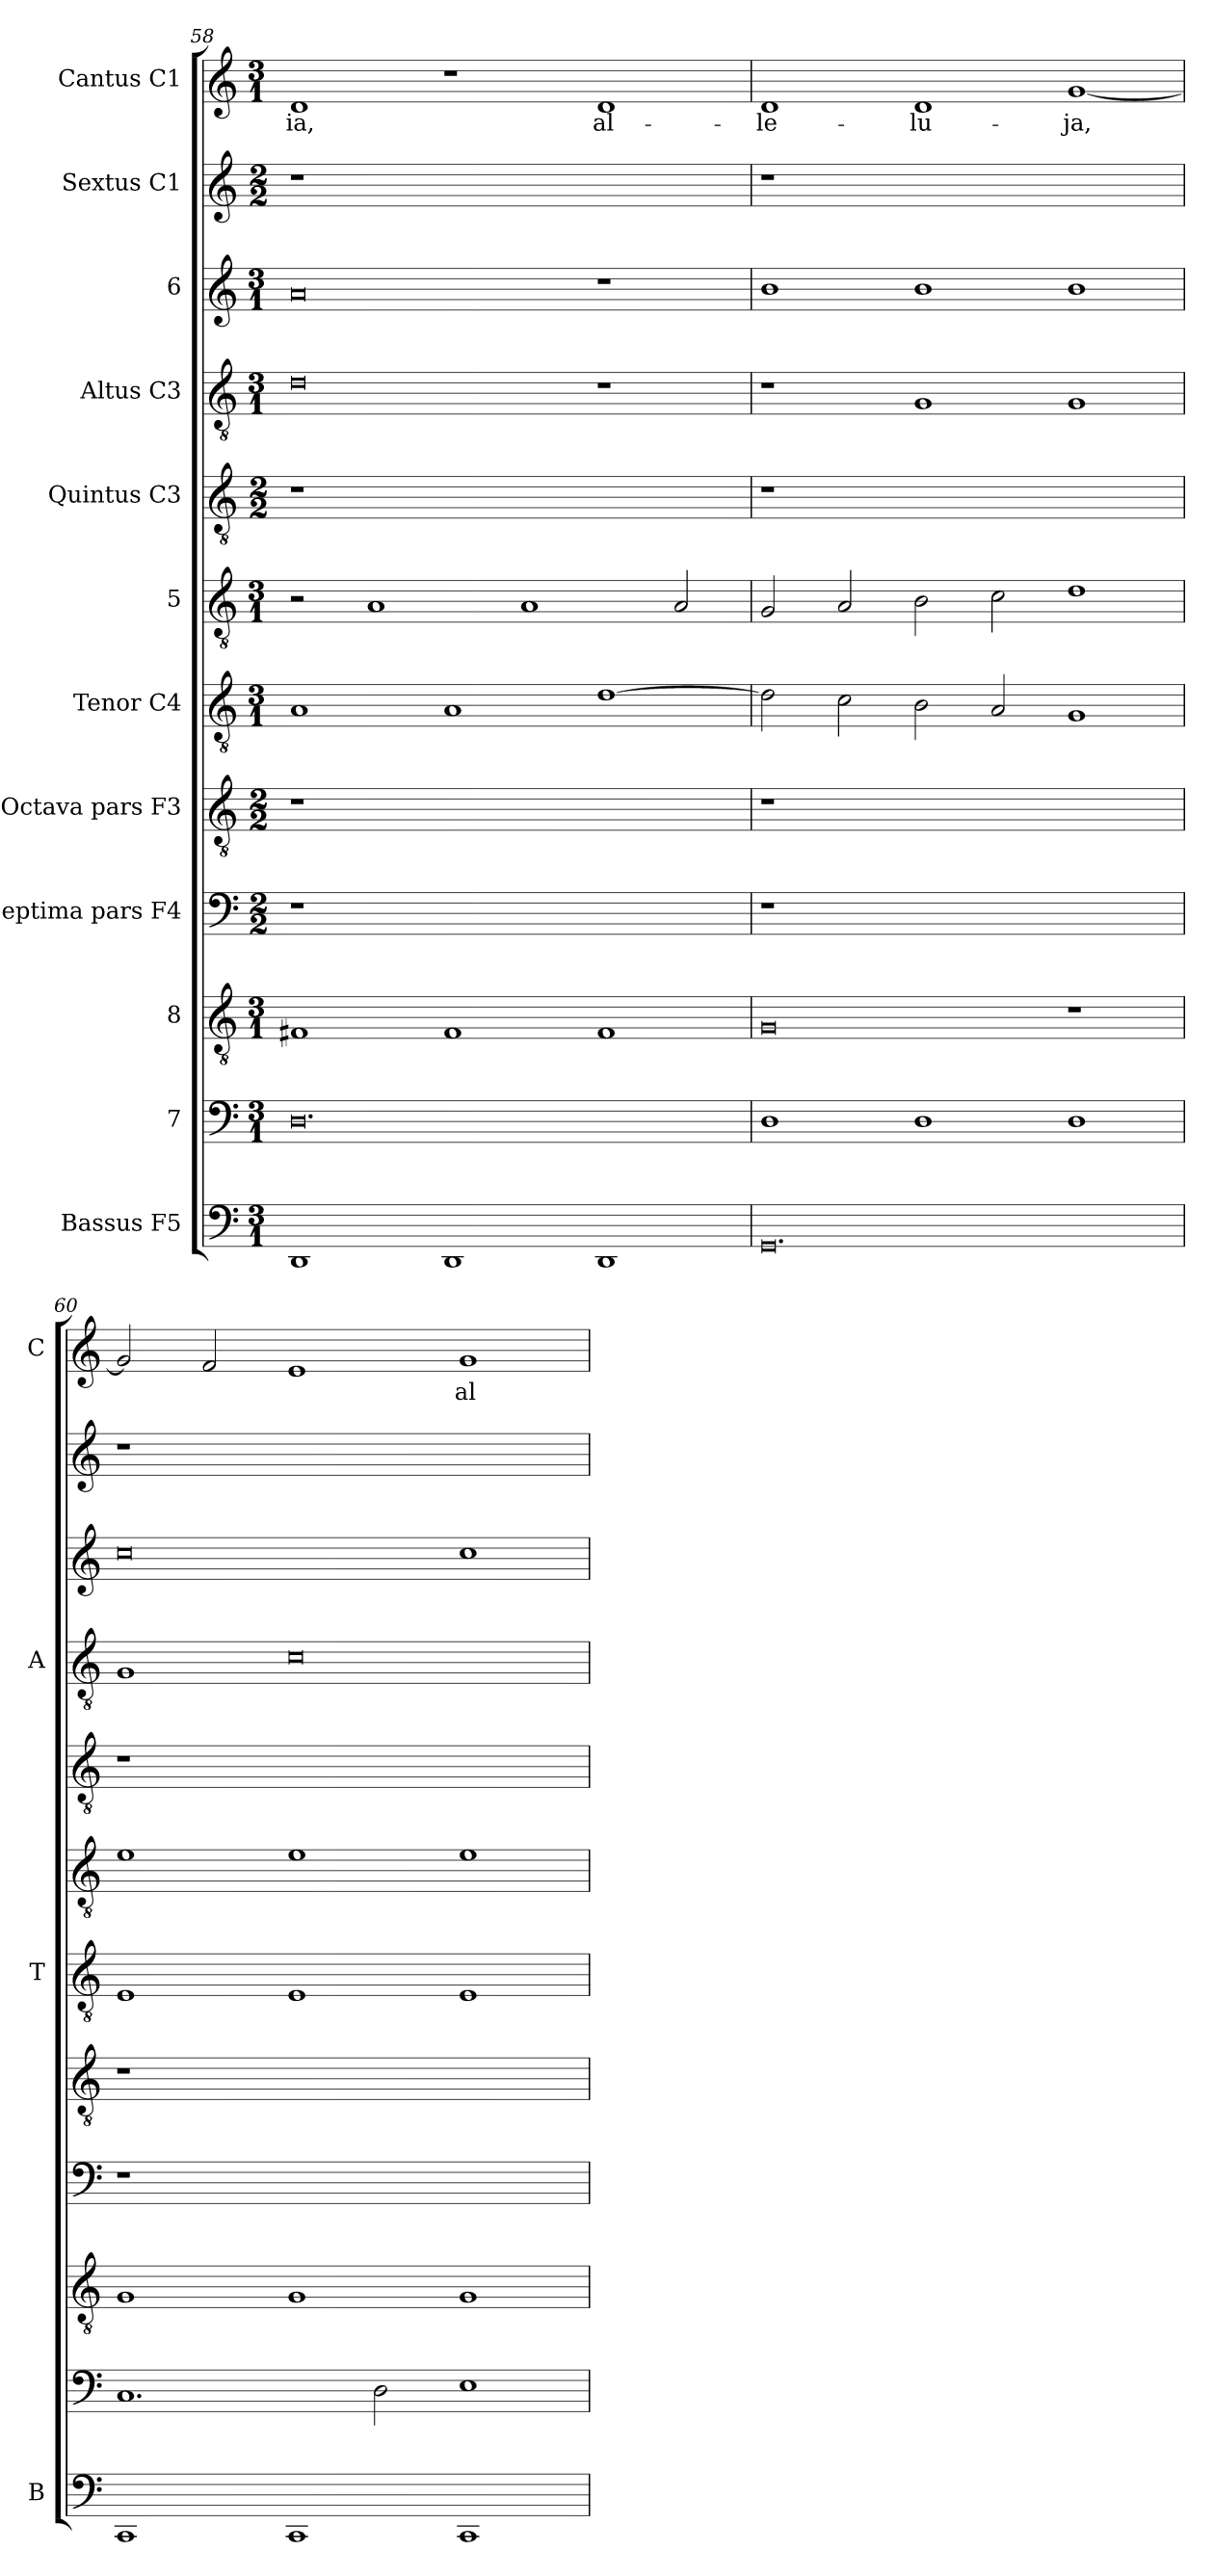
**kern	**kern	**kern	**kern	**kern	**kern	**kern	**kern	**kern	**kern	**kern	**kern	**text
*part12	*part11	*part10	*part9	*part8	*part7	*part6	*part5	*part4	*part3	*part2	*part1	*part1
*staff12	*staff11	*staff10	*staff9	*staff8	*staff7	*staff6	*staff5	*staff4	*staff3	*staff2	*staff1	*staff1
*I"Bassus F5	*I"7	*I"8	*I"Septima pars F4	*I"Octava pars F3	*I"Tenor C4	*I"5	*I"Quintus C3	*I"Altus C3	*I"6	*I"Sextus C1	*I"Cantus C1	*
*I'B	*	*	*	*	*I'T	*	*	*I'A	*	*	*I'C	*
*clefF4	*clefF4	*clefGv2	*clefF4	*clefGv2	*clefGv2	*clefGv2	*clefGv2	*clefGv2	*clefG2	*clefG2	*clefG2	*
*ITrd7c12	*	*	*	*	*	*	*	*	*	*	*	*
*k[]	*k[]	*k[]	*k[]	*k[]	*k[]	*k[]	*k[]	*k[]	*k[]	*k[]	*k[]	*
*C:	*C:	*C:	*C:	*C:	*C:	*C:	*C:	*C:	*C:	*C:	*C:	*
*M3/1	*M3/1	*M3/1	*M2/2	*M2/2	*M3/1	*M3/1	*M2/2	*M3/1	*M3/1	*M2/2	*M3/1	*
=58	=58	=58	=58	=58	=58	=58	=58	=58	=58	=58	=58	=58
!	!	!	!	!	!	!	!	!	!	!	!	!LO:LY:b
1DDD	0.D	1F#X	1r	1r	1A	2r	1r	0d	0a	1r	1d	-ia,
.	.	.	.	.	.	1A	.	.	.	.	.	.
1DDD	.	1F#	0ryy	0ryy	1A	.	0ryy	.	.	0ryy	1r	.
.	.	.	.	.	.	1A	.	.	.	.	.	.
!	!	!	!	!	!	!	!	!	!	!	!	!LO:LY:b
1DDD	.	1F#	.	.	[>1d	.	.	1r	1r	.	1d	al-
.	.	.	.	.	.	2A/	.	.	.	.	.	.
=59	=59	=59	=59	=59	=59	=59	=59	=59	=59	=59	=59	=59
!	!	!	!	!	!	!	!	!	!	!	!	!LO:LY:b
0.GGG	1D	0G	1r	1r	2d\]	2G/	1r	1r	1b	1r	1d	-le-
.	.	.	.	.	2c\	2A/	.	.	.	.	.	.
!	!	!	!	!	!	!	!	!	!	!	!	!LO:LY:b
.	1D	.	0ryy	0ryy	2B\	2B\	0ryy	1G	1b	0ryy	1d	-lu-
.	.	.	.	.	2A/	2c\	.	.	.	.	.	.
!	!	!	!	!	!	!	!	!	!	!	!	!LO:LY:b
.	1D	1r	.	.	1G	1d	.	1G	1b	.	[<1g	-ja,
!!LO:LB:g=z
=60	=60	=60	=60	=60	=60	=60	=60	=60	=60	=60	=60	=60
1CCC	1.C	1G	1r	1r	1E	1e	1r	1G	0cc	1r	2g/]	.
.	.	.	.	.	.	.	.	.	.	.	2f/	.
1CCC	.	1G	0ryy	0ryy	1E	1e	0ryy	0c	.	0ryy	1e	.
.	2D\	.	.	.	.	.	.	.	.	.	.	.
!	!	!	!	!	!	!	!	!	!	!	!	!LO:LY:b
1CCC	1E	1G	.	.	1E	1e	.	.	1cc	.	1g	al-
=	=	=	=	=	=	=	=	=	=	=	=	=
*-	*-	*-	*-	*-	*-	*-	*-	*-	*-	*-	*-	*-
